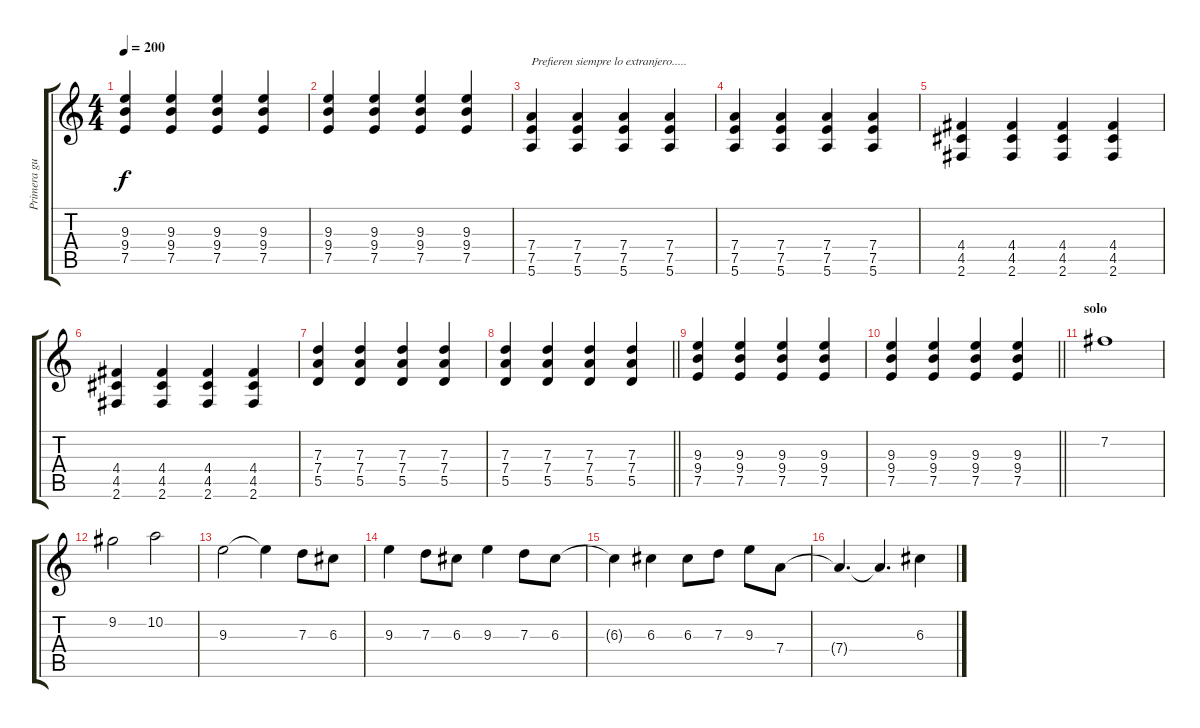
\track ("Primera guitarra" "Primera gu") {instrument overdrivenguitar}
\staff {score tabs}
\tuning (E4 B3 G3 D3 A2 E2) {hide}
\ts (4 4)
\tempo 200
\clef g2
\ks c
(9.3 9.4 7.5).4{dy f} (9.3 9.4 7.5).4 (9.3 9.4 7.5).4 (9.3 9.4 7.5).4 |
(9.3 9.4 7.5).4 (9.3 9.4 7.5).4 (9.3 9.4 7.5).4 (9.3 9.4 7.5).4 |
(7.4 7.5 5.6).4{txt "Prefieren siempre lo extranjero....."} (7.4 7.5 5.6).4 (7.4 7.5 5.6).4 (7.4 7.5 5.6).4 |
(7.4 7.5 5.6).4 (7.4 7.5 5.6).4 (7.4 7.5 5.6).4 (7.4 7.5 5.6).4 |
(4.4 4.5 2.6).4 (4.4 4.5 2.6).4 (4.4 4.5 2.6).4 (4.4 4.5 2.6).4 |
(4.4 4.5 2.6).4 (4.4 4.5 2.6).4 (4.4 4.5 2.6).4 (4.4 4.5 2.6).4 |
(7.3 7.4 5.5).4 (7.3 7.4 5.5).4 (7.3 7.4 5.5).4 (7.3 7.4 5.5).4 |
\barLineRight lightlight
(7.3 7.4 5.5).4 (7.3 7.4 5.5).4 (7.3 7.4 5.5).4 (7.3 7.4 5.5).4 |
(9.3 9.4 7.5).4 (9.3 9.4 7.5).4 (9.3 9.4 7.5).4 (9.3 9.4 7.5).4 |
\barLineRight lightlight
(9.3 9.4 7.5).4 (9.3 9.4 7.5).4 (9.3 9.4 7.5).4 (9.3 9.4 7.5).4 |
\section ("" "solo")
7.2.1 |
9.2.2 10.2.2 |
9.3.2 9.3{t}.4 7.3.8 6.3.8 |
9.3.4 7.3.8 6.3.8 9.3.4 7.3.8 6.3.8 |
6.3{t}.4 6.3.4 6.3.8 7.3.8 9.3.8 7.4.8 |
7.4{t}.4{d} 7.4{t}.4{d} 6.3.4
